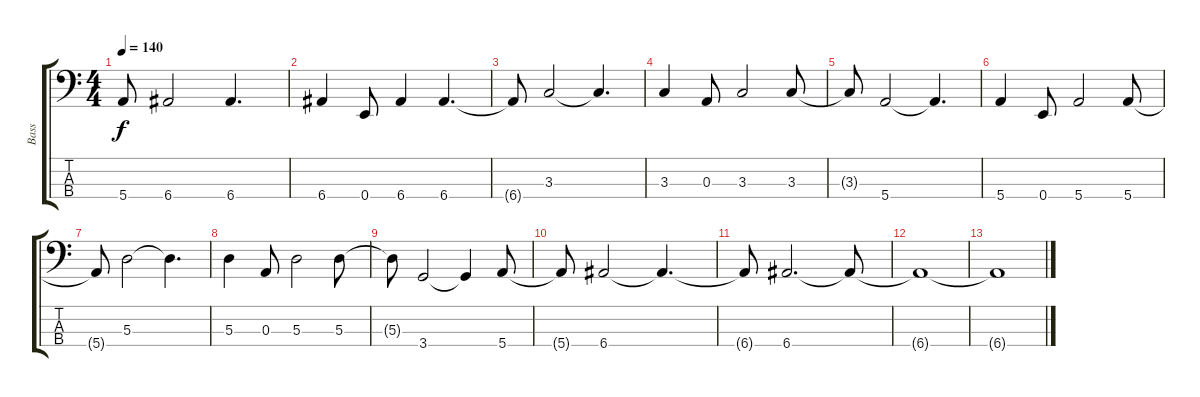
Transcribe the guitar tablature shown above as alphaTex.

\track ("Bass" "Bass") {instrument electricbassfinger}
\staff {score tabs}
\tuning (G2 D2 A1 E1) {hide}
\ts (4 4)
\tempo 140
\clef f4
\ks c
5.4{t}.8{dy f} 6.4.2 6.4.4{d} |
6.4.4 0.4.8 6.4.4 6.4.4{d} |
6.4{t}.8 3.3.2 3.3{t}.4{d} |
3.3.4 0.3.8 3.3.2 3.3.8 |
3.3{t}.8 5.4.2 5.4{t}.4{d} |
5.4.4 0.4.8 5.4.2 5.4.8 |
5.4{t}.8 5.3.2 5.3{t}.4{d} |
5.3.4 0.3.8 5.3.2 5.3.8 |
5.3{t}.8 3.4.2 3.4{t}.4 5.4.8 |
5.4{t}.8 6.4.2 6.4{t}.4{d} |
6.4{t}.8 6.4.2{d} 6.4{t}.8 |
6.4{t}.1 |
6.4{t}.1
